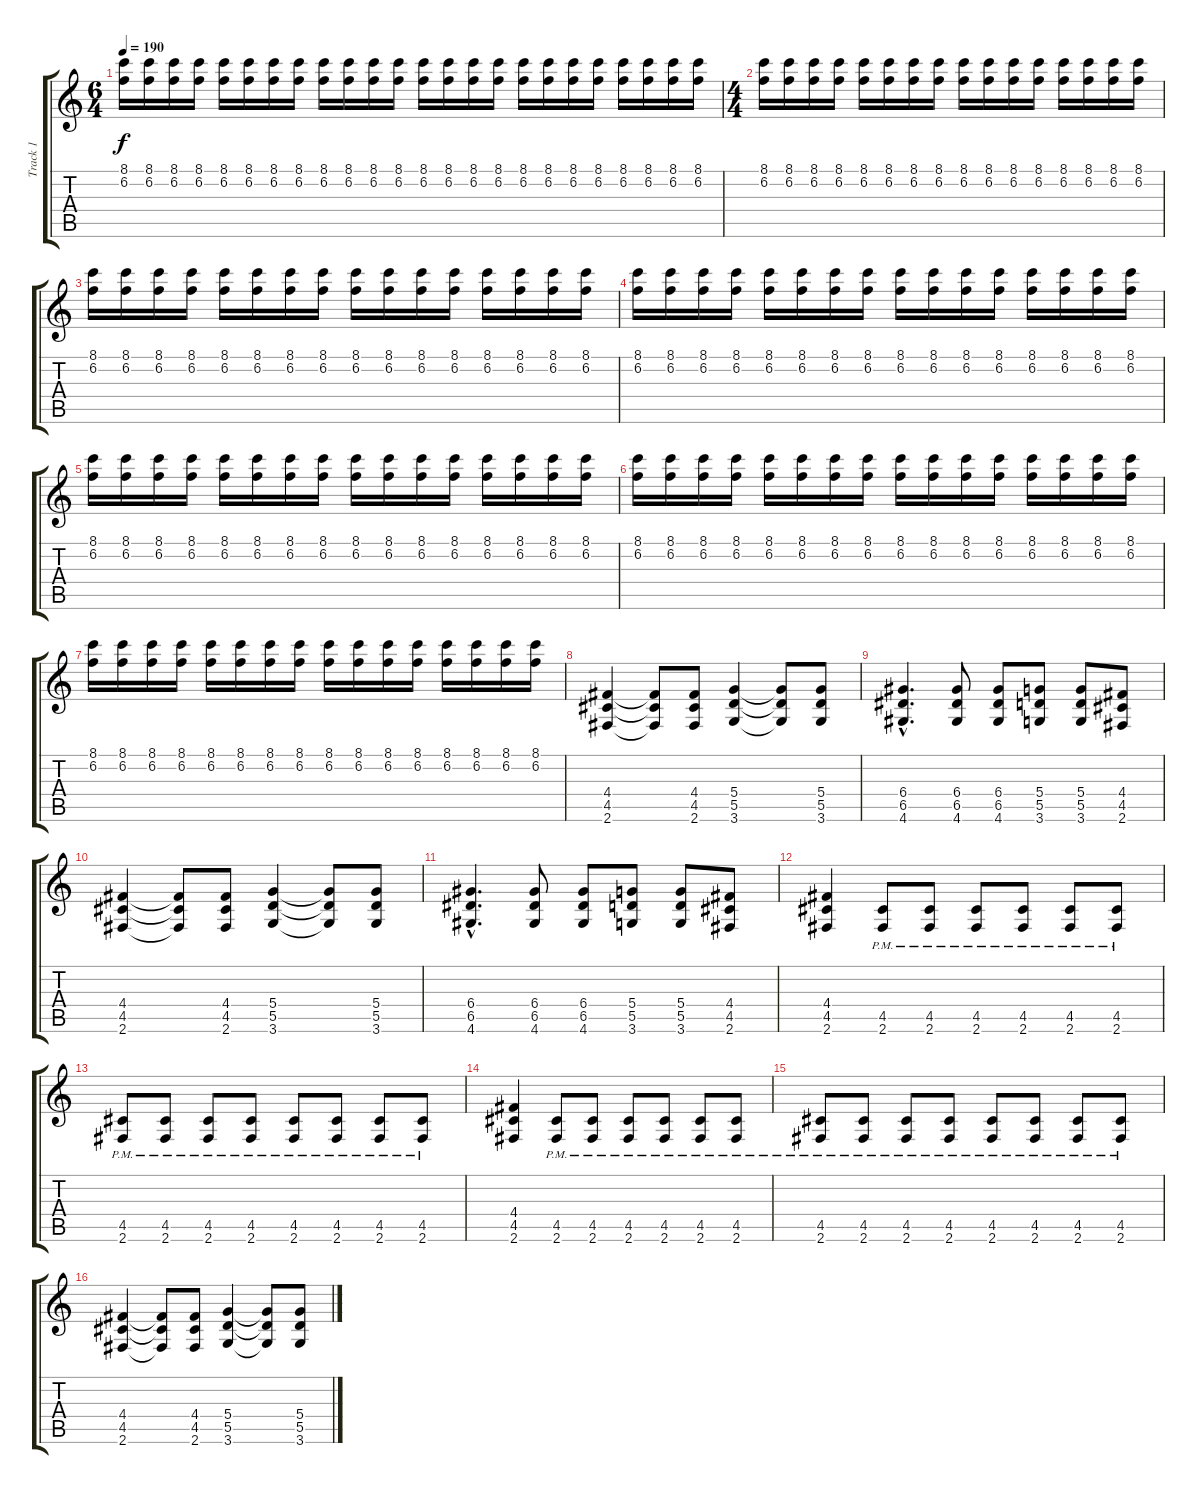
\track ("Track 1" "Track 1") {instrument overdrivenguitar}
\staff {score tabs}
\tuning (E4 B3 G3 D3 A2 E2) {hide}
\ts (6 4)
\tempo 190
\clef g2
\ks c
(8.1 6.2).16{dy f volume 9 instrument overdrivenguitar} (8.1 6.2).16 (8.1 6.2).16 (8.1 6.2).16 (8.1 6.2).16 (8.1 6.2).16 (8.1 6.2).16 (8.1 6.2).16 (8.1 6.2).16 (8.1 6.2).16 (8.1 6.2).16 (8.1 6.2).16 (8.1 6.2).16 (8.1 6.2).16 (8.1 6.2).16 (8.1 6.2).16 (8.1 6.2).16 (8.1 6.2).16 (8.1 6.2).16 (8.1 6.2).16 (8.1 6.2).16 (8.1 6.2).16 (8.1 6.2).16 (8.1 6.2).16 |
\ts (4 4)
(8.1 6.2).16 (8.1 6.2).16 (8.1 6.2).16 (8.1 6.2).16 (8.1 6.2).16 (8.1 6.2).16 (8.1 6.2).16 (8.1 6.2).16 (8.1 6.2).16 (8.1 6.2).16 (8.1 6.2).16 (8.1 6.2).16 (8.1 6.2).16 (8.1 6.2).16 (8.1 6.2).16 (8.1 6.2).16 |
(8.1 6.2).16 (8.1 6.2).16 (8.1 6.2).16 (8.1 6.2).16 (8.1 6.2).16 (8.1 6.2).16 (8.1 6.2).16 (8.1 6.2).16 (8.1 6.2).16 (8.1 6.2).16 (8.1 6.2).16 (8.1 6.2).16 (8.1 6.2).16 (8.1 6.2).16 (8.1 6.2).16 (8.1 6.2).16 |
(8.1 6.2).16 (8.1 6.2).16 (8.1 6.2).16 (8.1 6.2).16 (8.1 6.2).16 (8.1 6.2).16 (8.1 6.2).16 (8.1 6.2).16 (8.1 6.2).16 (8.1 6.2).16 (8.1 6.2).16 (8.1 6.2).16 (8.1 6.2).16 (8.1 6.2).16 (8.1 6.2).16 (8.1 6.2).16 |
(8.1 6.2).16 (8.1 6.2).16 (8.1 6.2).16 (8.1 6.2).16 (8.1 6.2).16 (8.1 6.2).16 (8.1 6.2).16 (8.1 6.2).16 (8.1 6.2).16 (8.1 6.2).16 (8.1 6.2).16 (8.1 6.2).16 (8.1 6.2).16 (8.1 6.2).16 (8.1 6.2).16 (8.1 6.2).16 |
(8.1 6.2).16 (8.1 6.2).16 (8.1 6.2).16 (8.1 6.2).16 (8.1 6.2).16 (8.1 6.2).16 (8.1 6.2).16 (8.1 6.2).16 (8.1 6.2).16 (8.1 6.2).16 (8.1 6.2).16 (8.1 6.2).16 (8.1 6.2).16 (8.1 6.2).16 (8.1 6.2).16 (8.1 6.2).16 |
(8.1 6.2).16 (8.1 6.2).16 (8.1 6.2).16 (8.1 6.2).16 (8.1 6.2).16 (8.1 6.2).16 (8.1 6.2).16 (8.1 6.2).16 (8.1 6.2).16 (8.1 6.2).16 (8.1 6.2).16 (8.1 6.2).16 (8.1 6.2).16 (8.1 6.2).16 (8.1 6.2).16 (8.1 6.2).16 |
(4.4 4.5 2.6).4{volume 12} (4.4{t} 4.5{t} 2.6{t}).8 (4.4 4.5 2.6).8 (5.4 5.5 3.6).4 (5.4{t} 5.5{t} 3.6{t}).8 (5.4 5.5 3.6).8 |
(6.4{hac} 6.5{hac} 4.6{hac}).4{d} (6.4 6.5 4.6).8 (6.4 6.5 4.6).8 (5.4 5.5 3.6).8 (5.4 5.5 3.6).8 (4.4 4.5 2.6).8 |
(4.4 4.5 2.6).4 (4.4{t} 4.5{t} 2.6{t}).8 (4.4 4.5 2.6).8 (5.4 5.5 3.6).4 (5.4{t} 5.5{t} 3.6{t}).8 (5.4 5.5 3.6).8 |
(6.4{hac} 6.5{hac} 4.6{hac}).4{d} (6.4 6.5 4.6).8 (6.4 6.5 4.6).8 (5.4 5.5 3.6).8 (5.4 5.5 3.6).8 (4.4 4.5 2.6).8 |
(4.4 4.5 2.6).4 (4.5{pm} 2.6).8 (4.5{pm} 2.6).8 (4.5{pm} 2.6).8 (4.5{pm} 2.6).8 (4.5{pm} 2.6).8 (4.5{pm} 2.6).8 |
(4.5{pm} 2.6).8 (4.5{pm} 2.6).8 (4.5{pm} 2.6).8 (4.5{pm} 2.6).8 (4.5{pm} 2.6).8 (4.5{pm} 2.6).8 (4.5{pm} 2.6).8 (4.5{pm} 2.6).8 |
(4.4 4.5 2.6).4 (4.5{pm} 2.6).8 (4.5{pm} 2.6).8 (4.5{pm} 2.6).8 (4.5{pm} 2.6).8 (4.5{pm} 2.6).8 (4.5{pm} 2.6).8 |
(4.5{pm} 2.6).8 (4.5{pm} 2.6).8 (4.5{pm} 2.6).8 (4.5{pm} 2.6).8 (4.5{pm} 2.6).8 (4.5{pm} 2.6).8 (4.5{pm} 2.6).8 (4.5{pm} 2.6).8 |
(4.4 4.5 2.6).4 (4.4{t} 4.5{t} 2.6{t}).8 (4.4 4.5 2.6).8 (5.4 5.5 3.6).4 (5.4{t} 5.5{t} 3.6{t}).8 (5.4 5.5 3.6).8
